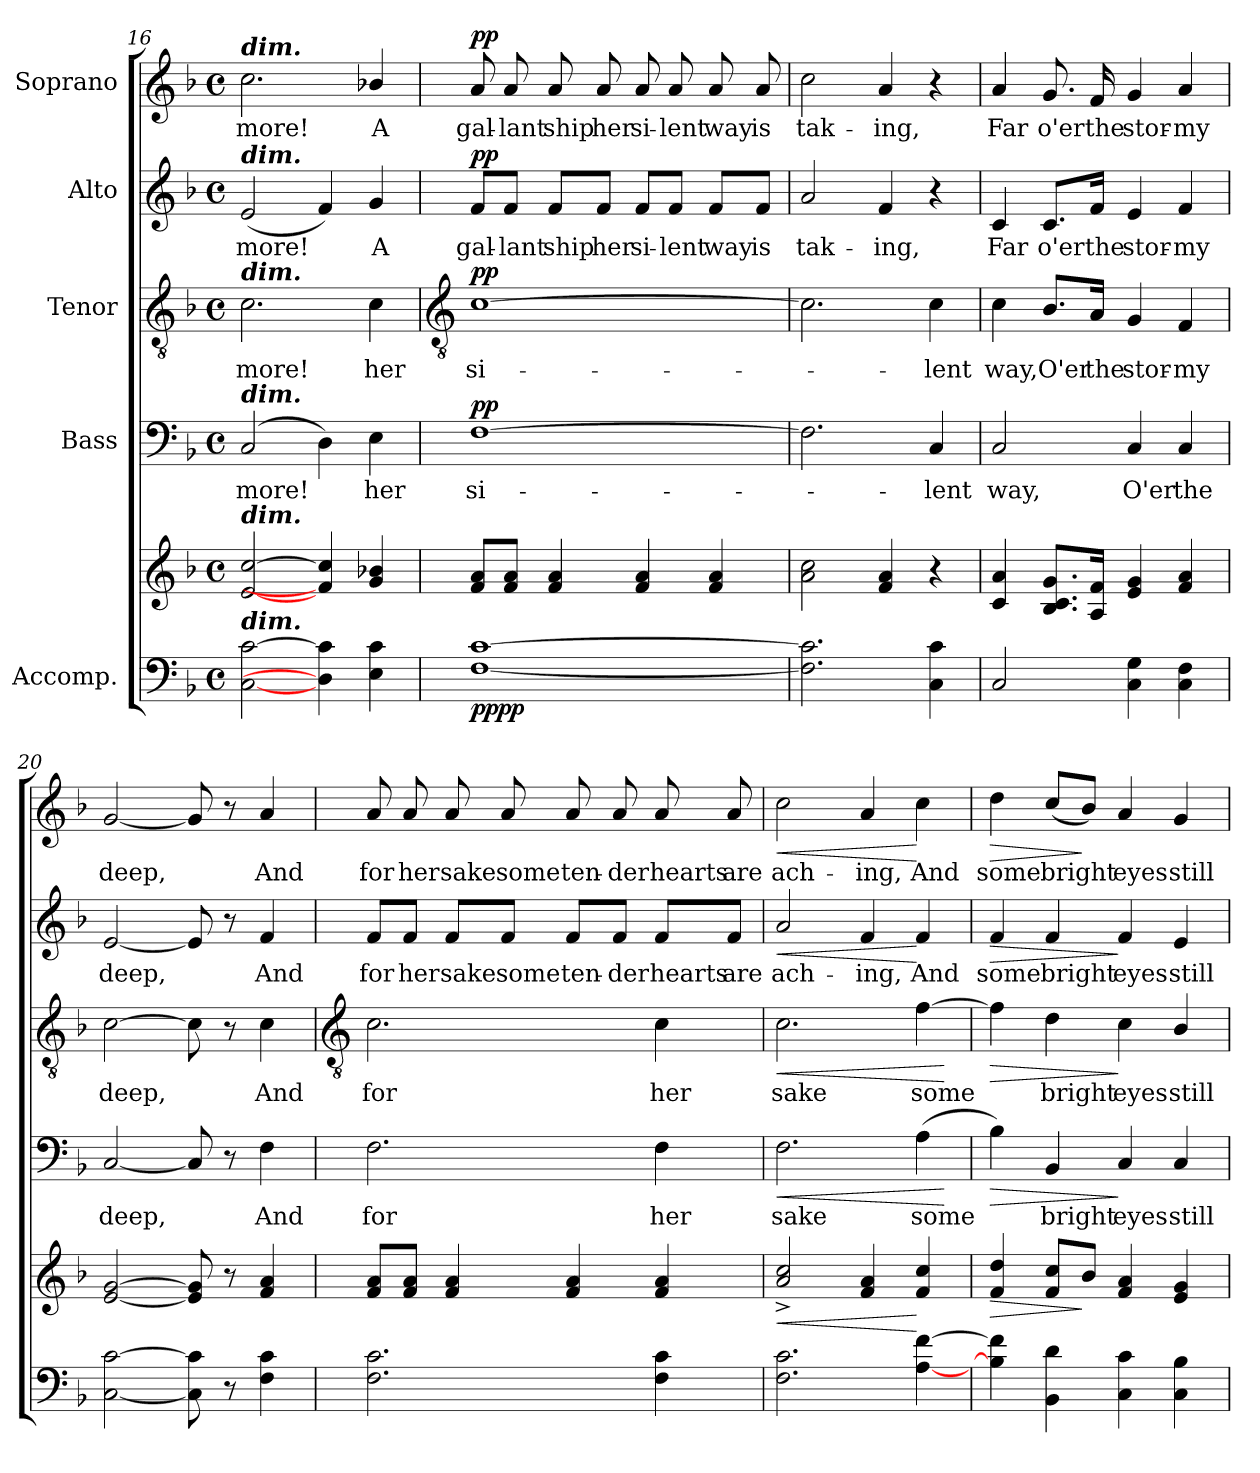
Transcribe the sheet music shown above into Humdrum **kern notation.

**kern	**kern	**dynam	**kern	**text	**dynam	**kern	**text	**dynam	**kern	**text	**dynam	**kern	**text	**dynam
*part5	*part5	*part5	*part4	*part4	*part4	*part3	*part3	*part3	*part2	*part2	*part2	*part1	*part1	*part1
*staff6	*staff5	*staff5/6	*staff4	*staff4	*staff4	*staff3	*staff3	*staff3	*staff2	*staff2	*staff2	*staff1	*staff1	*staff1
*I"Accomp.	*	*	*I"Bass	*	*	*I"Tenor	*	*	*I"Alto	*	*	*I"Soprano	*	*
*clefF4	*clefG2	*	*clefF4	*	*	*clefGv2	*	*	*clefG2	*	*	*clefG2	*	*
*k[b-]	*k[b-]	*	*k[b-]	*	*	*k[b-]	*	*	*k[b-]	*	*	*k[b-]	*	*
*F:	*F:	*	*F:	*	*	*F:	*	*	*F:	*	*	*F:	*	*
*M4/4	*M4/4	*	*M4/4	*	*	*M4/4	*	*	*M4/4	*	*	*M4/4	*	*
*met(c)	*met(c)	*	*met(c)	*	*	*met(c)	*	*	*met(c)	*	*	*met(c)	*	*
=16	=16	=16	=16	=16	=16	=16	=16	=16	=16	=16	=16	=16	=16	=16
!	!	!	!	!	!	!	!	!	!	!	!	!LO:TX:a:Bi:t=dim.	!	!
!	!	!	!	!	!	!	!	!	!LO:TX:a:Bi:t=dim.	!	!	!	!	!
!	!	!	!	!	!	!LO:TX:a:Bi:t=dim.	!	!	!	!	!	!	!	!
!	!	!	!LO:TX:a:Bi:t=dim.	!	!	!	!	!	!	!	!	!	!	!
!	!LO:TX:a:Bi:t=dim.	!	!	!	!	!	!	!	!	!	!	!	!	!
!LO:TX:a:Bi:t=dim.	!	!	!	!	!	!	!	!	!	!	!	!	!	!
!	!	!	!	!LO:LY:b	!	!	!LO:LY:b	!	!	!LO:LY:b	!	!	!LO:LY:b	!
[2C [2c	[2e/ [2cc/	.	(<2C	more!	.	2.c\	more!	.	(<2e	more!	.	2.cc\	more!	.
4D] 4c]	4f/] 4cc/]	.	4D)	.	.	.	.	.	4f)	.	.	.	.	.
!	!	!	!	!LO:LY:b	!	!	!LO:LY:b	!	!	!LO:LY:b	!	!	!LO:LY:b	!
4E 4c	4g 4b-X	.	4E	her	.	4c\	her	.	4g	A	.	4b-X/	A	.
!!LO:LB:g=z
=17	=17	=17	=17	=17	=17	=17	=17	=17	=17	=17	=17	=17	=17	=17
*	*	*	*	*	*	*clefGv2	*	*	*	*	*	*	*	*
!	!	!LO:DY:b=2	!	!LO:LY:b	!	!	!LO:LY:b	!	!	!LO:LY:b	!	!	!LO:LY:b	!
!	!	!LO:DY:n=1:b	!	!	!LO:DY:b	!	!	!LO:DY:b	!	!	!LO:DY:b	!	!	!LO:DY:b
[1F [1c	8f 8aL	pp pp	[1F	si-	pp	[1c\	si-	pp	8f/L	gal-	pp	8a	gal-	pp
!	!	!	!	!	!	!	!	!	!	!LO:LY:b	!	!	!LO:LY:b	!
.	8f 8aJ	.	.	.	.	.	.	.	8f/J	-lant	.	8a	-lant	.
!	!	!	!	!	!	!	!	!	!	!LO:LY:b	!	!	!LO:LY:b	!
.	4f 4a	.	.	.	.	.	.	.	8f/L	ship	.	8a	ship	.
!	!	!	!	!	!	!	!	!	!	!LO:LY:b	!	!	!LO:LY:b	!
.	.	.	.	.	.	.	.	.	8f/J	her	.	8a	her	.
!	!	!	!	!	!	!	!	!	!	!LO:LY:b	!	!	!LO:LY:b	!
.	4f 4a	.	.	.	.	.	.	.	8f/L	si-	.	8a	si-	.
!	!	!	!	!	!	!	!	!	!	!LO:LY:b	!	!	!LO:LY:b	!
.	.	.	.	.	.	.	.	.	8f/J	-lent	.	8a	-lent	.
!	!	!	!	!	!	!	!	!	!	!LO:LY:b	!	!	!LO:LY:b	!
.	4f 4a	.	.	.	.	.	.	.	8f/L	way	.	8a	way	.
!	!	!	!	!	!	!	!	!	!	!LO:LY:b	!	!	!LO:LY:b	!
.	.	.	.	.	.	.	.	.	8f/J	is	.	8a	is	.
=18	=18	=18	=18	=18	=18	=18	=18	=18	=18	=18	=18	=18	=18	=18
!	!	!	!	!	!	!	!	!	!	!LO:LY:b	!	!	!LO:LY:b	!
2.F] 2.c]	2a 2cc	.	2.F]	.	.	2.c\]	.	.	2a	tak-	.	2cc\	tak-	.
!	!	!	!	!	!	!	!	!	!	!LO:LY:b	!	!	!LO:LY:b	!
.	4f 4a	.	.	.	.	.	.	.	4f	-ing,	.	4a	-ing,	.
!	!	!	!	!LO:LY:b	!	!	!LO:LY:b	!	!	!	!	!	!	!
4C 4c	4r	.	4C	lent	.	4c\	lent	.	4r	.	.	4r	.	.
=19	=19	=19	=19	=19	=19	=19	=19	=19	=19	=19	=19	=19	=19	=19
!	!	!	!	!LO:LY:b	!	!	!LO:LY:b	!	!	!LO:LY:b	!	!	!LO:LY:b	!
2C	4c 4a	.	2C	way,	.	4c\	way,	.	4c	Far	.	4a	Far	.
!	!	!	!	!	!	!	!LO:LY:b	!	!	!LO:LY:b	!	!	!LO:LY:b	!
.	8.B- 8.c 8.gL	.	.	.	.	8.B-/L	O'er	.	8.c/L	o'er	.	8.g	o'er	.
!	!	!	!	!	!	!	!LO:LY:b	!	!	!LO:LY:b	!	!	!LO:LY:b	!
.	16A 16fJ	.	.	.	.	16A/Jk	the	.	16f/Jk	the	.	16f	the	.
!	!	!	!	!LO:LY:b	!	!	!LO:LY:b	!	!	!LO:LY:b	!	!	!LO:LY:b	!
4C 4G	4e 4g	.	4C	O'er	.	4G	stor-	.	4e	stor-	.	4g	stor-	.
!	!	!	!	!LO:LY:b	!	!	!LO:LY:b	!	!	!LO:LY:b	!	!	!LO:LY:b	!
4C 4F	4f 4a	.	4C	the	.	4F	-my	.	4f	-my	.	4a	-my	.
=20	=20	=20	=20	=20	=20	=20	=20	=20	=20	=20	=20	=20	=20	=20
!	!	!	!	!LO:LY:b	!	!	!LO:LY:b	!	!	!LO:LY:b	!	!	!LO:LY:b	!
[2C [2c	[2e [2g	.	[2C	deep,	.	[2c	deep,	.	[2e	deep,	.	[2g	deep,	.
8C] 8c]	8e] 8g]	.	8C]	.	.	8c]	.	.	8e]	.	.	8g]	.	.
8r	8r	.	8r	.	.	8r	.	.	8r	.	.	8r	.	.
!	!	!	!	!LO:LY:b	!	!	!LO:LY:b	!	!	!LO:LY:b	!	!	!LO:LY:b	!
4F 4c	4f 4a	.	4F	And	.	4c	And	.	4f	And	.	4a	And	.
!!LO:LB:g=z
=21	=21	=21	=21	=21	=21	=21	=21	=21	=21	=21	=21	=21	=21	=21
*	*	*	*	*	*	*clefGv2	*	*	*	*	*	*	*	*
!	!	!	!	!LO:LY:b	!	!	!LO:LY:b	!	!	!LO:LY:b	!	!	!LO:LY:b	!
2.F 2.c	8f 8aL	.	2.F	for	.	2.c	for	.	8f/L	for	.	8a	for	.
!	!	!	!	!	!	!	!	!	!	!LO:LY:b	!	!	!LO:LY:b	!
.	8f 8aJ	.	.	.	.	.	.	.	8f/J	her	.	8a	her	.
!	!	!	!	!	!	!	!	!	!	!LO:LY:b	!	!	!LO:LY:b	!
.	4f 4a	.	.	.	.	.	.	.	8f/L	sake	.	8a	sake	.
!	!	!	!	!	!	!	!	!	!	!LO:LY:b	!	!	!LO:LY:b	!
.	.	.	.	.	.	.	.	.	8f/J	some	.	8a	some	.
!	!	!	!	!	!	!	!	!	!	!LO:LY:b	!	!	!LO:LY:b	!
.	4f 4a	.	.	.	.	.	.	.	8f/L	ten-	.	8a	ten-	.
!	!	!	!	!	!	!	!	!	!	!LO:LY:b	!	!	!LO:LY:b	!
.	.	.	.	.	.	.	.	.	8f/J	-der	.	8a	-der	.
!	!	!	!	!LO:LY:b	!	!	!LO:LY:b	!	!	!LO:LY:b	!	!	!LO:LY:b	!
4F 4c	4f 4a	.	4F	her	.	4c	her	.	8f/L	hearts	.	8a	hearts	.
!	!	!	!	!	!	!	!	!	!	!LO:LY:b	!	!	!LO:LY:b	!
.	.	.	.	.	.	.	.	.	8f/J	are	.	8a	are	.
=22	=22	=22	=22	=22	=22	=22	=22	=22	=22	=22	=22	=22	=22	=22
!	!	!LO:HP:b	!	!LO:LY:b	!LO:HP:b	!	!LO:LY:b	!LO:HP:b	!	!LO:LY:b	!LO:HP:b	!	!LO:LY:b	!LO:HP:b
2.F 2.c	2a/^ 2cc/^	<	2.F	sake	<	2.c	sake	<	2a/	ach-	<	2cc\	ach-	<
!	!	!	!	!	!	!	!	!	!	!LO:LY:b	!	!	!LO:LY:b	!
.	4f 4a	.	.	.	.	.	.	.	4f	-ing,	.	4a	-ing,	.
!	!	!	!	!LO:LY:b	!	!	!LO:LY:b	!	!	!LO:LY:b	!	!	!LO:LY:b	!
[4A\ [4f\	4f 4cc	[	(>4A	some	.	[4f	some	.	4f	And	[	4cc	And	[
.	.	.	.	.	[	.	.	[	.	.	.	.	.	.
=23	=23	=23	=23	=23	=23	=23	=23	=23	=23	=23	=23	=23	=23	=23
!	!	!LO:HP:b	!	!	!LO:HP:b	!	!	!LO:HP:b	!	!LO:LY:b	!LO:HP:b	!	!LO:LY:b	!LO:HP:b
4B-] 4f]	4f 4dd	>	4B-)	.	>	4f]	.	>	4f	some	>	4dd	some	>
!	!	!	!	!LO:LY:b	!	!	!LO:LY:b	!	!	!LO:LY:b	!	!	!LO:LY:b	!
4BB- 4d	8f/ 8cc/L	.	4BB-	bright	.	4d	bright	.	4f/	bright	.	(>8cc/L	bright	.
.	8b-J	]	.	.	.	.	.	.	.	.	.	8b-J)	.	]
!	!	!	!	!LO:LY:b	!	!	!LO:LY:b	!	!	!LO:LY:b	!	!	!LO:LY:b	!
4C\ 4c\	4f 4a	.	4C/	eyes	]	4c\	eyes	]	4f	eyes	]	4a	eyes	.
!	!	!	!	!LO:LY:b	!	!	!LO:LY:b	!	!	!LO:LY:b	!	!	!LO:LY:b	!
4C 4B-	4e 4g	.	4C	still	.	4B-/	still	.	4e	still	.	4g	still	.
=	=	=	=	=	=	=	=	=	=	=	=	=	=	=
*-	*-	*-	*-	*-	*-	*-	*-	*-	*-	*-	*-	*-	*-	*-
